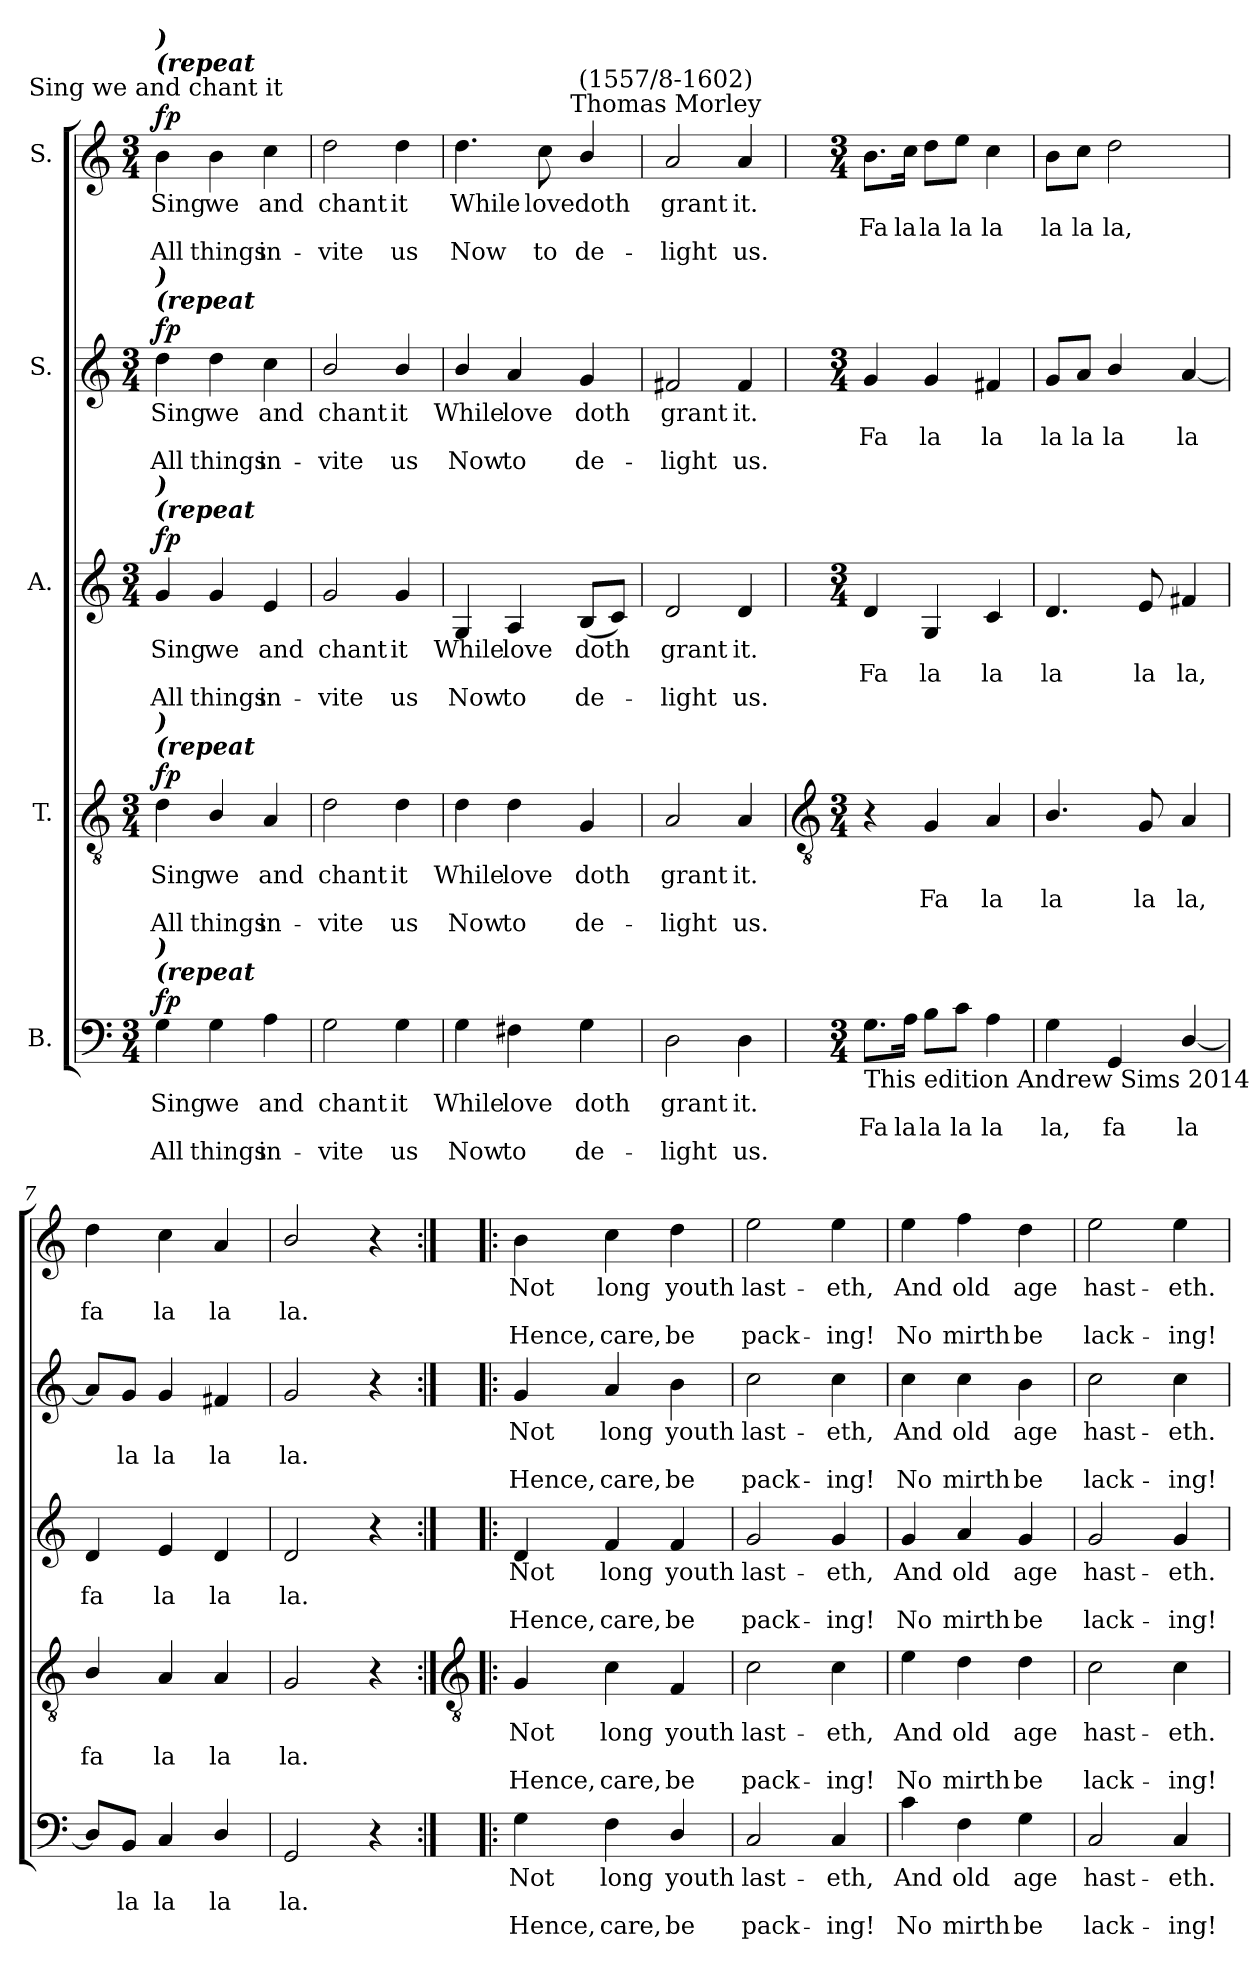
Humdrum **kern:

**kern	**text	**text	**text	**dynam	**kern	**text	**text	**text	**dynam	**kern	**text	**text	**text	**dynam	**kern	**text	**text	**text	**dynam	**kern	**text	**text	**text	**dynam
*part5	*part5	*part5	*part5	*part5	*part4	*part4	*part4	*part4	*part4	*part3	*part3	*part3	*part3	*part3	*part2	*part2	*part2	*part2	*part2	*part1	*part1	*part1	*part1	*part1
*staff5	*staff5	*staff5	*staff5	*staff5	*staff4	*staff4	*staff4	*staff4	*staff4	*staff3	*staff3	*staff3	*staff3	*staff3	*staff2	*staff2	*staff2	*staff2	*staff2	*staff1	*staff1	*staff1	*staff1	*staff1
*I"B.	*	*	*	*	*I"T.	*	*	*	*	*I"A.	*	*	*	*	*I"S.	*	*	*	*	*I"S.	*	*	*	*
*clefF4	*	*	*	*	*clefGv2	*	*	*	*	*clefG2	*	*	*	*	*clefG2	*	*	*	*	*clefG2	*	*	*	*
*k[]	*	*	*	*	*k[]	*	*	*	*	*k[]	*	*	*	*	*k[]	*	*	*	*	*k[]	*	*	*	*
*C:	*	*	*	*	*C:	*	*	*	*	*C:	*	*	*	*	*C:	*	*	*	*	*C:	*	*	*	*
*M3/4	*	*	*	*	*M3/4	*	*	*	*	*M3/4	*	*	*	*	*M3/4	*	*	*	*	*M3/4	*	*	*	*
=1	=1	=1	=1	=1	=1	=1	=1	=1	=1	=1	=1	=1	=1	=1	=1	=1	=1	=1	=1	=1	=1	=1	=1	=1
!	!	!	!	!	!	!	!	!	!	!	!	!	!	!	!	!	!	!	!	!LO:TX:a:cj:t=Sing we and chant it	!	!	!	!
!	!	!	!	!	!	!	!	!	!	!	!	!	!	!	!	!	!	!	!	!LO:TX:a:Bi:t=(repeat	!	!	!	!
!	!	!	!	!	!	!	!	!	!	!	!	!	!	!	!	!	!	!	!	!LO:TX:a:Bi:t=)	!	!	!	!
!	!	!	!	!	!	!	!	!	!	!	!	!	!	!	!LO:TX:a:Bi:t=(repeat	!	!	!	!	!	!	!	!	!
!	!	!	!	!	!	!	!	!	!	!	!	!	!	!	!LO:TX:a:Bi:t=)	!	!	!	!	!	!	!	!	!
!	!	!	!	!	!	!	!	!	!	!LO:TX:a:Bi:t=(repeat	!	!	!	!	!	!	!	!	!	!	!	!	!	!
!	!	!	!	!	!	!	!	!	!	!LO:TX:a:Bi:t=)	!	!	!	!	!	!	!	!	!	!	!	!	!	!
!	!	!	!	!	!LO:TX:a:Bi:t=(repeat	!	!	!	!	!	!	!	!	!	!	!	!	!	!	!	!	!	!	!
!	!	!	!	!	!LO:TX:a:Bi:t=)	!	!	!	!	!	!	!	!	!	!	!	!	!	!	!	!	!	!	!
!LO:TX:a:Bi:t=(repeat	!	!	!	!	!	!	!	!	!	!	!	!	!	!	!	!	!	!	!	!	!	!	!	!
!LO:TX:a:Bi:t=)	!	!	!	!	!	!	!	!	!	!	!	!	!	!	!	!	!	!	!	!	!	!	!	!
!	!LO:LY:b	!	!LO:LY:b	!LO:DY:a	!	!LO:LY:b	!	!LO:LY:b	!	!	!LO:LY:b	!	!LO:LY:b	!	!	!LO:LY:b	!	!LO:LY:b	!	!	!LO:LY:b	!	!LO:LY:b	!
!	!	!	!	!LO:DY:n=1:a	!	!	!	!	!LO:DY:a	!	!	!	!	!	!	!	!	!	!	!	!	!	!	!
!	!	!	!	!	!	!	!	!	!LO:DY:n=1:a	!	!	!	!	!LO:DY:a	!	!	!	!	!	!	!	!	!	!
!	!	!	!	!	!	!	!	!	!	!	!	!	!	!LO:DY:n=1:a	!	!	!	!	!LO:DY:a	!	!	!	!	!
!	!	!	!	!	!	!	!	!	!	!	!	!	!	!	!	!	!	!	!LO:DY:n=1:a	!	!	!	!	!LO:DY:a
!	!	!	!	!	!	!	!	!	!	!	!	!	!	!	!	!	!	!	!	!	!	!	!	!LO:DY:n=1:a
4G	Sing	.	All	f p	4d	Sing	.	All	f p	4g	Sing	.	All	f p	4dd	Sing	.	All	f p	4b	Sing	.	All	f p
!	!LO:LY:b	!	!LO:LY:b	!	!	!LO:LY:b	!	!LO:LY:b	!	!	!LO:LY:b	!	!LO:LY:b	!	!	!LO:LY:b	!	!LO:LY:b	!	!	!LO:LY:b	!	!LO:LY:b	!
4G	we	.	things	.	4B/	we	.	things	.	4g	we	.	things	.	4dd	we	.	things	.	4b	we	.	things	.
!	!LO:LY:b	!	!LO:LY:b	!	!	!LO:LY:b	!	!LO:LY:b	!	!	!LO:LY:b	!	!LO:LY:b	!	!	!LO:LY:b	!	!LO:LY:b	!	!	!LO:LY:b	!	!LO:LY:b	!
4A	and	.	in-	.	4A	and	.	in-	.	4e	and	.	in-	.	4cc	and	.	in-	.	4cc	and	.	in-	.
=2	=2	=2	=2	=2	=2	=2	=2	=2	=2	=2	=2	=2	=2	=2	=2	=2	=2	=2	=2	=2	=2	=2	=2	=2
!	!LO:LY:b	!	!LO:LY:b	!	!	!LO:LY:b	!	!LO:LY:b	!	!	!LO:LY:b	!	!LO:LY:b	!	!	!LO:LY:b	!	!LO:LY:b	!	!	!LO:LY:b	!	!LO:LY:b	!
2G	-chant	.	vite	.	2d	-chant	.	vite	.	2g	-chant	.	vite	.	2b/	-chant	.	vite	.	2dd	-chant	.	vite	.
!	!LO:LY:b	!	!LO:LY:b	!	!	!LO:LY:b	!	!LO:LY:b	!	!	!LO:LY:b	!	!LO:LY:b	!	!	!LO:LY:b	!	!LO:LY:b	!	!	!LO:LY:b	!	!LO:LY:b	!
4G	it	.	us	.	4d	it	.	us	.	4g	it	.	us	.	4b/	it	.	us	.	4dd	it	.	us	.
=3	=3	=3	=3	=3	=3	=3	=3	=3	=3	=3	=3	=3	=3	=3	=3	=3	=3	=3	=3	=3	=3	=3	=3	=3
!	!LO:LY:b	!	!LO:LY:b	!	!	!LO:LY:b	!	!LO:LY:b	!	!	!LO:LY:b	!	!LO:LY:b	!	!	!LO:LY:b	!	!LO:LY:b	!	!	!LO:LY:b	!	!LO:LY:b	!
4G	While	.	Now	.	4d	While	.	Now	.	4G	While	.	Now	.	4b/	While	.	Now	.	4.dd	While	.	Now	.
!	!LO:LY:b	!	!LO:LY:b	!	!	!LO:LY:b	!	!LO:LY:b	!	!	!LO:LY:b	!	!LO:LY:b	!	!	!LO:LY:b	!	!LO:LY:b	!	!	!	!	!	!
4F#X	love	.	to	.	4d	love	.	to	.	4A	love	.	to	.	4a	love	.	to	.	.	.	.	.	.
!	!	!	!	!	!	!	!	!	!	!	!	!	!	!	!	!	!	!	!	!	!LO:LY:b	!	!LO:LY:b	!
.	.	.	.	.	.	.	.	.	.	.	.	.	.	.	.	.	.	.	.	8cc	love	.	to	.
!	!LO:LY:b	!	!LO:LY:b	!	!	!LO:LY:b	!	!LO:LY:b	!	!	!LO:LY:b	!	!LO:LY:b	!	!	!LO:LY:b	!	!LO:LY:b	!	!	!LO:LY:b	!	!LO:LY:b	!
4G	doth	.	de-	.	4G	doth	.	de-	.	(<8BL	doth	.	de-	.	4g	doth	.	de-	.	4b/	doth	.	de-	.
.	.	.	.	.	.	.	.	.	.	8cJ)	.	.	.	.	.	.	.	.	.	.	.	.	.	.
=4	=4	=4	=4	=4	=4	=4	=4	=4	=4	=4	=4	=4	=4	=4	=4	=4	=4	=4	=4	=4	=4	=4	=4	=4
!	!	!	!	!	!	!	!	!	!	!	!	!	!	!	!	!	!	!	!	!LO:TX:a:cj:t=Thomas Morley	!	!	!	!
!	!	!	!	!	!	!	!	!	!	!	!	!	!	!	!	!	!	!	!	!LO:TX:a:cj:t=(1557/8-1602)	!	!	!	!
!	!LO:LY:b	!	!LO:LY:b	!	!	!LO:LY:b	!	!LO:LY:b	!	!	!LO:LY:b	!	!LO:LY:b	!	!	!LO:LY:b	!	!LO:LY:b	!	!	!LO:LY:b	!	!LO:LY:b	!
2D	-grant	.	light	.	2A	-grant	.	light	.	2d	grant	.	light	.	2f#X	-grant	.	light	.	2a	-grant	.	light	.
!	!LO:LY:b	!	!LO:LY:b	!	!	!LO:LY:b	!	!LO:LY:b	!	!	!LO:LY:b	!	!LO:LY:b	!	!	!LO:LY:b	!	!LO:LY:b	!	!	!LO:LY:b	!	!LO:LY:b	!
4D	it.	.	us.	.	4A	it.	.	us.	.	4d	it.	.	us.	.	4f#	it.	.	us.	.	4a	it.	.	us.	.
!!LO:LB:g=z
=5	=5	=5	=5	=5	=5	=5	=5	=5	=5	=5	=5	=5	=5	=5	=5	=5	=5	=5	=5	=5	=5	=5	=5	=5
*	*	*	*	*	*clefGv2	*	*	*	*	*	*	*	*	*	*	*	*	*	*	*	*	*	*	*
*M3/4	*	*	*	*	*M3/4	*	*	*	*	*M3/4	*	*	*	*	*M3/4	*	*	*	*	*M3/4	*	*	*	*
!LO:TX:b:t=This edition  Andrew Sims 2014	!	!	!	!	!	!	!	!	!	!	!	!	!	!	!	!	!	!	!	!	!	!	!	!
!	!	!LO:LY:b	!	!	!	!	!	!	!	!	!	!LO:LY:b	!	!	!	!	!LO:LY:b	!	!	!	!	!LO:LY:b	!	!
8.G\L	.	Fa	.	.	4r	.	.	.	.	4d	.	Fa	.	.	4g	.	Fa	.	.	8.b\L	.	Fa	.	.
!	!	!LO:LY:b	!	!	!	!	!	!	!	!	!	!	!	!	!	!	!	!	!	!	!	!LO:LY:b	!	!
16A\Jk	.	la	.	.	.	.	.	.	.	.	.	.	.	.	.	.	.	.	.	16cc\Jk	.	la	.	.
!	!	!LO:LY:b	!	!	!	!	!LO:LY:b	!	!	!	!	!LO:LY:b	!	!	!	!	!LO:LY:b	!	!	!	!	!LO:LY:b	!	!
8B\L	.	la	.	.	4G	.	Fa	.	.	4G	.	la	.	.	4g	.	la	.	.	8dd\L	.	la	.	.
!	!	!LO:LY:b	!	!	!	!	!	!	!	!	!	!	!	!	!	!	!	!	!	!	!	!LO:LY:b	!	!
8c\J	.	la	.	.	.	.	.	.	.	.	.	.	.	.	.	.	.	.	.	8ee\J	.	la	.	.
!	!	!LO:LY:b	!	!	!	!	!LO:LY:b	!	!	!	!	!LO:LY:b	!	!	!	!	!LO:LY:b	!	!	!	!	!LO:LY:b	!	!
4A	.	la	.	.	4A	.	la	.	.	4c	.	la	.	.	4f#X	.	la	.	.	4cc	.	la	.	.
=6	=6	=6	=6	=6	=6	=6	=6	=6	=6	=6	=6	=6	=6	=6	=6	=6	=6	=6	=6	=6	=6	=6	=6	=6
!	!	!LO:LY:b	!	!	!	!	!LO:LY:b	!	!	!	!	!LO:LY:b	!	!	!	!	!LO:LY:b	!	!	!	!	!LO:LY:b	!	!
4G	.	la,	.	.	4.B/	.	la	.	.	4.d	.	la	.	.	8g/L	.	la	.	.	8b\L	.	la	.	.
!	!	!	!	!	!	!	!	!	!	!	!	!	!	!	!	!	!LO:LY:b	!	!	!	!	!LO:LY:b	!	!
.	.	.	.	.	.	.	.	.	.	.	.	.	.	.	8a/J	.	la	.	.	8cc\J	.	la	.	.
!	!	!LO:LY:b	!	!	!	!	!	!	!	!	!	!	!	!	!	!	!LO:LY:b	!	!	!	!	!LO:LY:b	!	!
4GG	.	fa	.	.	.	.	.	.	.	.	.	.	.	.	4b/	.	la	.	.	2dd	.	la,	.	.
!	!	!	!	!	!	!	!LO:LY:b	!	!	!	!	!LO:LY:b	!	!	!	!	!	!	!	!	!	!	!	!
.	.	.	.	.	8G	.	la	.	.	8e	.	la	.	.	.	.	.	.	.	.	.	.	.	.
!	!	!LO:LY:b	!	!	!	!	!LO:LY:b	!	!	!	!	!LO:LY:b	!	!	!	!	!LO:LY:b	!	!	!	!	!	!	!
[4D/	.	la	.	.	4A	.	la,	.	.	4f#X	.	la,	.	.	[4a	.	la	.	.	.	.	.	.	.
=7	=7	=7	=7	=7	=7	=7	=7	=7	=7	=7	=7	=7	=7	=7	=7	=7	=7	=7	=7	=7	=7	=7	=7	=7
!	!	!	!	!	!	!	!LO:LY:b	!	!	!	!	!LO:LY:b	!	!	!	!	!	!	!	!	!	!LO:LY:b	!	!
8D/L]	.	.	.	.	4B/	.	fa	.	.	4d	.	fa	.	.	8a/L]	.	.	.	.	4dd	.	fa	.	.
!	!	!LO:LY:b	!	!	!	!	!	!	!	!	!	!	!	!	!	!	!LO:LY:b	!	!	!	!	!	!	!
8BB/J	.	la	.	.	.	.	.	.	.	.	.	.	.	.	8g/J	.	la	.	.	.	.	.	.	.
!	!	!LO:LY:b	!	!	!	!	!LO:LY:b	!	!	!	!	!LO:LY:b	!	!	!	!	!LO:LY:b	!	!	!	!	!LO:LY:b	!	!
4C	.	la	.	.	4A	.	la	.	.	4e	.	la	.	.	4g	.	la	.	.	4cc	.	la	.	.
!	!	!LO:LY:b	!	!	!	!	!LO:LY:b	!	!	!	!	!LO:LY:b	!	!	!	!	!LO:LY:b	!	!	!	!	!LO:LY:b	!	!
4D/	.	la	.	.	4A	.	la	.	.	4d	.	la	.	.	4f#X	.	la	.	.	4a	.	la	.	.
=8	=8	=8	=8	=8	=8	=8	=8	=8	=8	=8	=8	=8	=8	=8	=8	=8	=8	=8	=8	=8	=8	=8	=8	=8
!	!	!LO:LY:b	!	!	!	!	!LO:LY:b	!	!	!	!	!LO:LY:b	!	!	!	!	!LO:LY:b	!	!	!	!	!LO:LY:b	!	!
2GG	.	la.	.	.	2G	.	la.	.	.	2d	.	la.	.	.	2g	.	la.	.	.	2b/	.	la.	.	.
4r	.	.	.	.	4r	.	.	.	.	4r	.	.	.	.	4r	.	.	.	.	4r	.	.	.	.
!!LO:LB:g=z
=9:|!|:	=9:|!|:	=9:|!|:	=9:|!|:	=9:|!|:	=9:|!|:	=9:|!|:	=9:|!|:	=9:|!|:	=9:|!|:	=9:|!|:	=9:|!|:	=9:|!|:	=9:|!|:	=9:|!|:	=9:|!|:	=9:|!|:	=9:|!|:	=9:|!|:	=9:|!|:	=9:|!|:	=9:|!|:	=9:|!|:	=9:|!|:	=9:|!|:
*	*	*	*	*	*clefGv2	*	*	*	*	*	*	*	*	*	*	*	*	*	*	*	*	*	*	*
!	!LO:LY:b	!	!LO:LY:b	!LO:DY:b	!	!LO:LY:b	!	!LO:LY:b	!	!	!LO:LY:b	!	!LO:LY:b	!	!	!LO:LY:b	!	!LO:LY:b	!	!	!LO:LY:b	!	!LO:LY:b	!
!	!	!	!	!LO:DY:n=1:b	!	!	!	!	!LO:DY:b	!	!	!	!	!	!	!	!	!	!	!	!	!	!	!
!	!	!	!	!	!	!	!	!	!LO:DY:n=1:b	!	!	!	!	!LO:DY:b	!	!	!	!	!	!	!	!	!	!
!	!	!	!	!	!	!	!	!	!	!	!	!	!	!LO:DY:n=1:b	!	!	!	!	!LO:DY:b	!	!	!	!	!
!	!	!	!	!	!	!	!	!	!	!	!	!	!	!	!	!	!	!	!LO:DY:n=1:b	!	!	!	!	!LO:DY:b
!	!	!	!	!	!	!	!	!	!	!	!	!	!	!	!	!	!	!	!	!	!	!	!	!LO:DY:n=1:b
4G	Not	.	Hence,	p f	4G	Not	.	Hence,	p f	4d	Not	.	Hence,	p f	4g	Not	.	Hence,	p f	4b	Not	.	Hence,	p f
!	!LO:LY:b	!	!LO:LY:b	!	!	!LO:LY:b	!	!LO:LY:b	!	!	!LO:LY:b	!	!LO:LY:b	!	!	!LO:LY:b	!	!LO:LY:b	!	!	!LO:LY:b	!	!LO:LY:b	!
4F	long	.	care,	.	4c	long	.	care,	.	4f	long	.	care,	.	4a	long	.	care,	.	4cc	long	.	care,	.
!	!LO:LY:b	!	!LO:LY:b	!	!	!LO:LY:b	!	!LO:LY:b	!	!	!LO:LY:b	!	!LO:LY:b	!	!	!LO:LY:b	!	!LO:LY:b	!	!	!LO:LY:b	!	!LO:LY:b	!
4D/	youth	.	be	.	4F	youth	.	be	.	4f	youth	.	be	.	4b	youth	.	be	.	4dd	youth	.	be	.
=10	=10	=10	=10	=10	=10	=10	=10	=10	=10	=10	=10	=10	=10	=10	=10	=10	=10	=10	=10	=10	=10	=10	=10	=10
!	!LO:LY:b	!	!LO:LY:b	!	!	!LO:LY:b	!	!LO:LY:b	!	!	!LO:LY:b	!	!LO:LY:b	!	!	!LO:LY:b	!	!LO:LY:b	!	!	!LO:LY:b	!	!LO:LY:b	!
2C	last-	.	-pack-	.	2c	last-	.	-pack-	.	2g	last-	.	-pack-	.	2cc	last-	.	-pack-	.	2ee	last-	.	-pack-	.
!	!LO:LY:b	!	!LO:LY:b	!	!	!LO:LY:b	!	!LO:LY:b	!	!	!LO:LY:b	!	!LO:LY:b	!	!	!LO:LY:b	!	!LO:LY:b	!	!	!LO:LY:b	!	!LO:LY:b	!
4C	-eth,	.	ing!	.	4c	-eth,	.	ing!	.	4g	-eth,	.	ing!	.	4cc	-eth,	.	ing!	.	4ee	-eth,	.	ing!	.
=11	=11	=11	=11	=11	=11	=11	=11	=11	=11	=11	=11	=11	=11	=11	=11	=11	=11	=11	=11	=11	=11	=11	=11	=11
!	!LO:LY:b	!	!LO:LY:b	!	!	!LO:LY:b	!	!LO:LY:b	!	!	!LO:LY:b	!	!LO:LY:b	!	!	!LO:LY:b	!	!LO:LY:b	!	!	!LO:LY:b	!	!LO:LY:b	!
4c	And	.	No	.	4e	And	.	No	.	4g	And	.	No	.	4cc	And	.	No	.	4ee	And	.	No	.
!	!LO:LY:b	!	!LO:LY:b	!	!	!LO:LY:b	!	!LO:LY:b	!	!	!LO:LY:b	!	!LO:LY:b	!	!	!LO:LY:b	!	!LO:LY:b	!	!	!LO:LY:b	!	!LO:LY:b	!
4F	old	.	mirth	.	4d	old	.	mirth	.	4a	old	.	mirth	.	4cc	old	.	mirth	.	4ff	old	.	mirth	.
!	!LO:LY:b	!	!LO:LY:b	!	!	!LO:LY:b	!	!LO:LY:b	!	!	!LO:LY:b	!	!LO:LY:b	!	!	!LO:LY:b	!	!LO:LY:b	!	!	!LO:LY:b	!	!LO:LY:b	!
4G	age	.	be	.	4d	age	.	be	.	4g	age	.	be	.	4b	age	.	be	.	4dd	age	.	be	.
=12	=12	=12	=12	=12	=12	=12	=12	=12	=12	=12	=12	=12	=12	=12	=12	=12	=12	=12	=12	=12	=12	=12	=12	=12
!	!LO:LY:b	!	!LO:LY:b	!	!	!LO:LY:b	!	!LO:LY:b	!	!	!LO:LY:b	!	!LO:LY:b	!	!	!LO:LY:b	!	!LO:LY:b	!	!	!LO:LY:b	!	!LO:LY:b	!
2C	hast-	.	-lack-	.	2c	hast-	.	-lack-	.	2g	hast-	.	-lack-	.	2cc	hast-	.	-lack-	.	2ee	hast-	.	-lack-	.
!	!LO:LY:b	!	!LO:LY:b	!	!	!LO:LY:b	!	!LO:LY:b	!	!	!LO:LY:b	!	!LO:LY:b	!	!	!LO:LY:b	!	!LO:LY:b	!	!	!LO:LY:b	!	!LO:LY:b	!
4C	-eth.	.	ing!	.	4c	-eth.	.	ing!	.	4g	-eth.	.	ing!	.	4cc	-eth.	.	ing!	.	4ee	-eth.	.	ing!	.
=	=	=	=	=	=	=	=	=	=	=	=	=	=	=	=	=	=	=	=	=	=	=	=	=
*-	*-	*-	*-	*-	*-	*-	*-	*-	*-	*-	*-	*-	*-	*-	*-	*-	*-	*-	*-	*-	*-	*-	*-	*-
